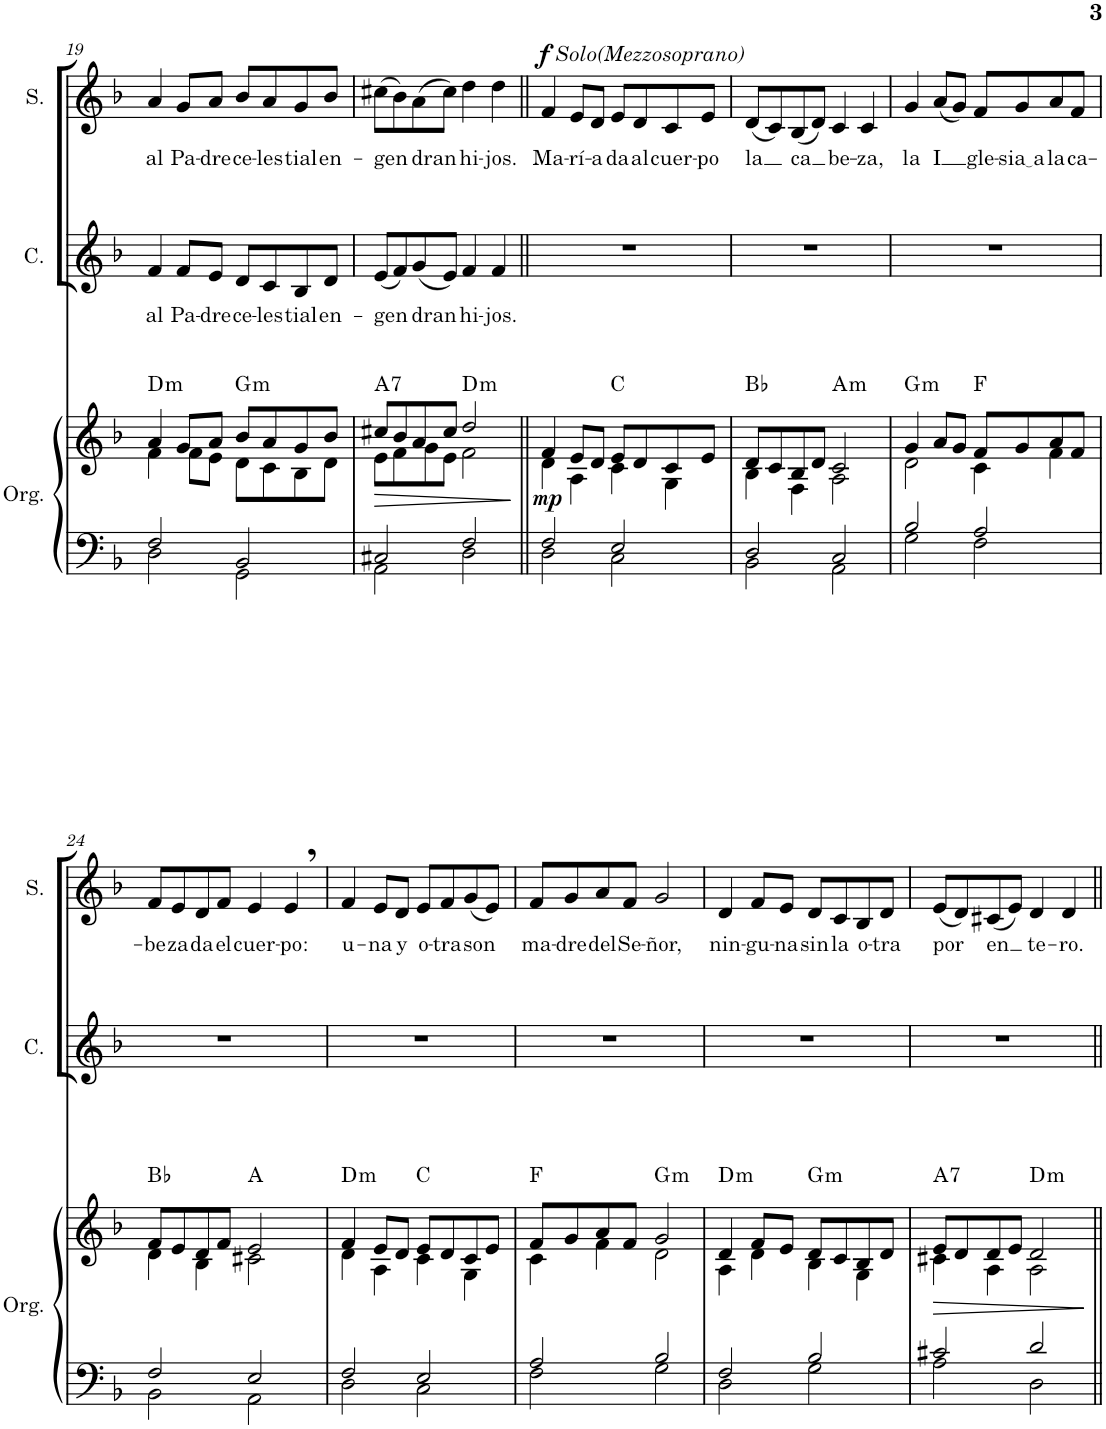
**kern	**kern	**dynam	**harte	**kern	**text	**kern	**text	**dynam
*part3	*part3	*part3	*part3	*part2	*part2	*part1	*part1	*part1
*staff4	*staff3	*staff3/4	*	*staff2	*staff2	*staff1	*staff1	*staff1
*I"Órgano	*	*	*	*I"Contralto	*	*I"Soprano	*	*
*	*	*	*	*I'C.	*	*I'S.	*	*
!!LO:PB:g=z
*clefF4	*clefG2	*	*	*clefG2	*	*clefG2	*	*
*k[b-]	*k[b-]	*	*	*k[b-]	*	*k[b-]	*	*
*M4/4	*M4/4	*	*	*M4/4	*	*M4/4	*	*
=19	=19	=19	=19	=19	=19	=19	=19	=19
*^	*^	*	*	*	*	*	*	*
!	!	!	!	!	!LO:H:kt=m	!	!LO:LY:b	!	!LO:LY:b	!
2F/	2D\	4a/	4f\	.	D:min	4f/	al	4a/	al	.
!	!	!	!	!	!	!	!LO:LY:b	!	!LO:LY:b	!
.	.	8g/L	8f\L	.	.	8f/L	Pa-	8g/L	Pa-	.
!	!	!	!	!	!	!	!LO:LY:b	!	!LO:LY:b	!
.	.	8a/J	8e\J	.	.	8e/J	-dre	8a/J	-dre	.
!	!	!	!	!	!LO:H:kt=m	!	!LO:LY:b	!	!LO:LY:b	!
2BB-/	2GG\	8b-/L	8d\L	.	G:min	8d/L	ce-	8b-/L	ce-	.
!	!	!	!	!	!	!	!LO:LY:b	!	!LO:LY:b	!
.	.	8a/	8c\	.	.	8c/	-les	8a/	-les	.
!	!	!	!	!	!	!	!LO:LY:b	!	!LO:LY:b	!
.	.	8g/	8B-\	.	.	8B-/	tial	8g/	tial	.
!	!	!	!	!	!	!	!LO:LY:b	!	!LO:LY:b	!
.	.	8b-/J	8d\J	.	.	8d/J	en-	8b-/J	en-	.
=20	=20	=20	=20	=20	=20	=20	=20	=20	=20	=20
!	!	!	!	!LO:HP:b	!LO:H:kt=7	!	!LO:LY:b	!	!LO:LY:b	!
2C#X/	2AA\	8cc#X/L	8e\L	>	A:7	(8e/L	-gen	(8cc#X\L	-gen	.
.	.	8b-/	8f\	.	.	8f/)	.	8b-\)	.	.
!	!	!	!	!	!	!	!LO:LY:b	!	!LO:LY:b	!
.	.	8a/	8g\	.	.	(8g/	dran	(8a\	dran	.
.	.	8cc#/J	8e\J	.	.	8e/J)	.	8cc#\J)	.	.
!	!	!	!	!	!LO:H:kt=m	!	!LO:LY:b	!	!LO:LY:b	!
2F/	2D\	2dd/	2f\	.	D:min	4f/	hi-	4dd\	hi-	.
!	!	!	!	!	!	!	!LO:LY:b	!	!LO:LY:b	!
.	.	.	.	.	.	4f/	-jos.	4dd\	-jos.	.
*v	*v	*	*	*	*	*	*	*	*	*
*	*v	*v	*	*	*	*	*	*	*
.	.	]	.	.	.	.	.	.
=21||	=21||	=21||	=21||	=21||	=21||	=21||	=21||	=21||
*^	*^	*	*	*	*	*	*	*
!	!	!	!	!	!	!	!	!LO:TX:a:i:t=Solo(Mezzosoprano)	!	!
!	!	!	!	!LO:DY:b	!	!	!	!	!LO:LY:b	!LO:DY:a
2F/	2D\	4f/	4d\	mp	.	1r	.	4f/	Ma-	f
!	!	!	!	!	!	!	!	!	!LO:LY:b	!
.	.	8e/L	4A\	.	.	.	.	8e/L	-rí-	.
!	!	!	!	!	!	!	!	!	!LO:LY:b	!
.	.	8d/J	.	.	.	.	.	8d/J	-a	.
!	!	!	!	!	!	!	!	!	!LO:LY:b	!
2E/	2C\	8e/L	4c\	.	C:maj	.	.	8e/L	da	.
!	!	!	!	!	!	!	!	!	!LO:LY:b	!
.	.	8d/	.	.	.	.	.	8d/	al	.
!	!	!	!	!	!	!	!	!	!LO:LY:b	!
.	.	8c/	4G\	.	.	.	.	8c/	cuer-	.
!	!	!	!	!	!	!	!	!	!LO:LY:b	!
.	.	8e/J	.	.	.	.	.	8e/J	-po	.
=22	=22	=22	=22	=22	=22	=22	=22	=22	=22	=22
!	!	!	!	!	!	!	!	!	!LO:LY:b	!
2D/	2BB-\	8d/L	4B-\	.	Bb:maj	1r	.	(8d/L	la	.
.	.	8c/	.	.	.	.	.	8c/)	.	.
!	!	!	!	!	!	!	!	!	!LO:LY:b	!
.	.	8B-/	4F\	.	.	.	.	(8B-/	ca	.
.	.	8d/J	.	.	.	.	.	8d/J)	.	.
!	!	!	!	!	!LO:H:kt=m	!	!	!	!LO:LY:b	!
2C/	2AA\	2c/	2A\	.	A:min	.	.	4c/	be-	.
!	!	!	!	!	!	!	!	!	!LO:LY:b	!
.	.	.	.	.	.	.	.	4c/	-za,	.
=23	=23	=23	=23	=23	=23	=23	=23	=23	=23	=23
!	!	!	!	!	!LO:H:kt=m	!	!	!	!LO:LY:b	!
2B-/	2G\	4g/	2d\	.	G:min	1r	.	4g/	la	.
!	!	!	!	!	!	!	!	!	!LO:LY:b	!
.	.	8a/L	.	.	.	.	.	(8a/L	I	.
.	.	8g/J	.	.	.	.	.	8g/J)	.	.
!	!	!	!	!	!	!	!	!	!LO:LY:b	!
2A/	2F\	8f/L	4c\	.	F:maj	.	.	8f/L	gle-	.
!	!	!	!	!	!	!	!	!	!LO:LY:b	!
.	.	8g/	.	.	.	.	.	8g/	sia a	.
!	!	!	!	!	!	!	!	!	!LO:LY:b	!
.	.	8a/	4f\	.	.	.	.	8a/	la	.
!	!	!	!	!	!	!	!	!	!LO:LY:b	!
.	.	8f/J	.	.	.	.	.	8f/J	ca-	.
!!LO:LB:g=z
=24	=24	=24	=24	=24	=24	=24	=24	=24	=24	=24
!	!	!	!	!	!	!	!	!	!LO:LY:b	!
2F/	2BB-\	8f/L	4d\	.	Bb:maj	1r	.	8f/L	-be	.
!	!	!	!	!	!	!	!	!	!LO:LY:b	!
.	.	8e/	.	.	.	.	.	8e/	-za	.
!	!	!	!	!	!	!	!	!	!LO:LY:b	!
.	.	8d/	4B-\	.	.	.	.	8d/	da	.
!	!	!	!	!	!	!	!	!	!LO:LY:b	!
.	.	8f/J	.	.	.	.	.	8f/J	el	.
!	!	!	!	!	!	!	!	!	!LO:LY:b	!
2E/	2AA\	2e/	2c#X\	.	A:maj	.	.	4e/	cuer-	.
!	!	!	!	!	!	!	!	!	!LO:LY:b	!
.	.	.	.	.	.	.	.	4e,/	-po:	.
=25	=25	=25	=25	=25	=25	=25	=25	=25	=25	=25
!	!	!	!	!	!LO:H:kt=m	!	!	!	!LO:LY:b	!
2F/	2D\	4f/	4d\	.	D:min	1r	.	4f/	u-	.
!	!	!	!	!	!	!	!	!	!LO:LY:b	!
.	.	8e/L	4A\	.	.	.	.	8e/L	-na	.
!	!	!	!	!	!	!	!	!	!LO:LY:b	!
.	.	8d/J	.	.	.	.	.	8d/J	y	.
!	!	!	!	!	!	!	!	!	!LO:LY:b	!
2E/	2C\	8e/L	4c\	.	C:maj	.	.	8e/L	o-	.
!	!	!	!	!	!	!	!	!	!LO:LY:b	!
.	.	8d/	.	.	.	.	.	8f/	-tra	.
!	!	!	!	!	!	!	!	!	!LO:LY:b	!
.	.	8c/	4G\	.	.	.	.	(8g/	-son	.
.	.	8e/J	.	.	.	.	.	8e/J)	.	.
=26	=26	=26	=26	=26	=26	=26	=26	=26	=26	=26
!	!	!	!	!	!	!	!	!	!LO:LY:b	!
2A/	2F\	8f/L	4c\	.	F:maj	1r	.	8f/L	ma-	.
!	!	!	!	!	!	!	!	!	!LO:LY:b	!
.	.	8g/	.	.	.	.	.	8g/	-dre	.
!	!	!	!	!	!	!	!	!	!LO:LY:b	!
.	.	8a/	4f\	.	.	.	.	8a/	del	.
!	!	!	!	!	!	!	!	!	!LO:LY:b	!
.	.	8f/J	.	.	.	.	.	8f/J	Se-	.
!	!	!	!	!	!LO:H:kt=m	!	!	!	!LO:LY:b	!
2B-/	2G\	2g/	2d\	.	G:min	.	.	2g/	-ñor,	.
=27	=27	=27	=27	=27	=27	=27	=27	=27	=27	=27
!	!	!	!	!	!LO:H:kt=m	!	!	!	!LO:LY:b	!
2F/	2D\	4d/	4A\	.	D:min	1r	.	4d/	nin-	.
!	!	!	!	!	!	!	!	!	!LO:LY:b	!
.	.	8f/L	4d\	.	.	.	.	8f/L	-gu-	.
!	!	!	!	!	!	!	!	!	!LO:LY:b	!
.	.	8e/J	.	.	.	.	.	8e/J	-na	.
!	!	!	!	!	!LO:H:kt=m	!	!	!	!LO:LY:b	!
2B-/	2G\	8d/L	4B-\	.	G:min	.	.	8d/L	sin	.
!	!	!	!	!	!	!	!	!	!LO:LY:b	!
.	.	8c/	.	.	.	.	.	8c/	la	.
!	!	!	!	!	!	!	!	!	!LO:LY:b	!
.	.	8B-/	4G\	.	.	.	.	8B-/	o-	.
!	!	!	!	!	!	!	!	!	!LO:LY:b	!
.	.	8d/J	.	.	.	.	.	8d/J	-tra	.
=28	=28	=28	=28	=28	=28	=28	=28	=28	=28	=28
!	!	!	!	!LO:HP:b	!LO:H:kt=7	!	!	!	!LO:LY:b	!
2c#X/	2A\	8e/L	4c#X\	>	A:7	1r	.	(8e/L	-por	.
.	.	8d/	.	.	.	.	.	8d/)	.	.
!	!	!	!	!	!	!	!	!	!LO:LY:b	!
.	.	8d/	4A\	.	.	.	.	(8c#X/	en	.
.	.	8e/J	.	.	.	.	.	8e/J)	.	.
!	!	!	!	!	!LO:H:kt=m	!	!	!	!LO:LY:b	!
2d/	2D\	2d/	2A\	.	D:min	.	.	4d/	te-	.
!	!	!	!	!	!	!	!	!	!LO:LY:b	!
.	.	.	.	.	.	.	.	4d/	-ro.	.
*v	*v	*	*	*	*	*	*	*	*	*
*	*v	*v	*	*	*	*	*	*	*
.	.	]	.	.	.	.	.	.
=||	=||	=||	=||	=||	=||	=||	=||	=||
*-	*-	*-	*-	*-	*-	*-	*-	*-
